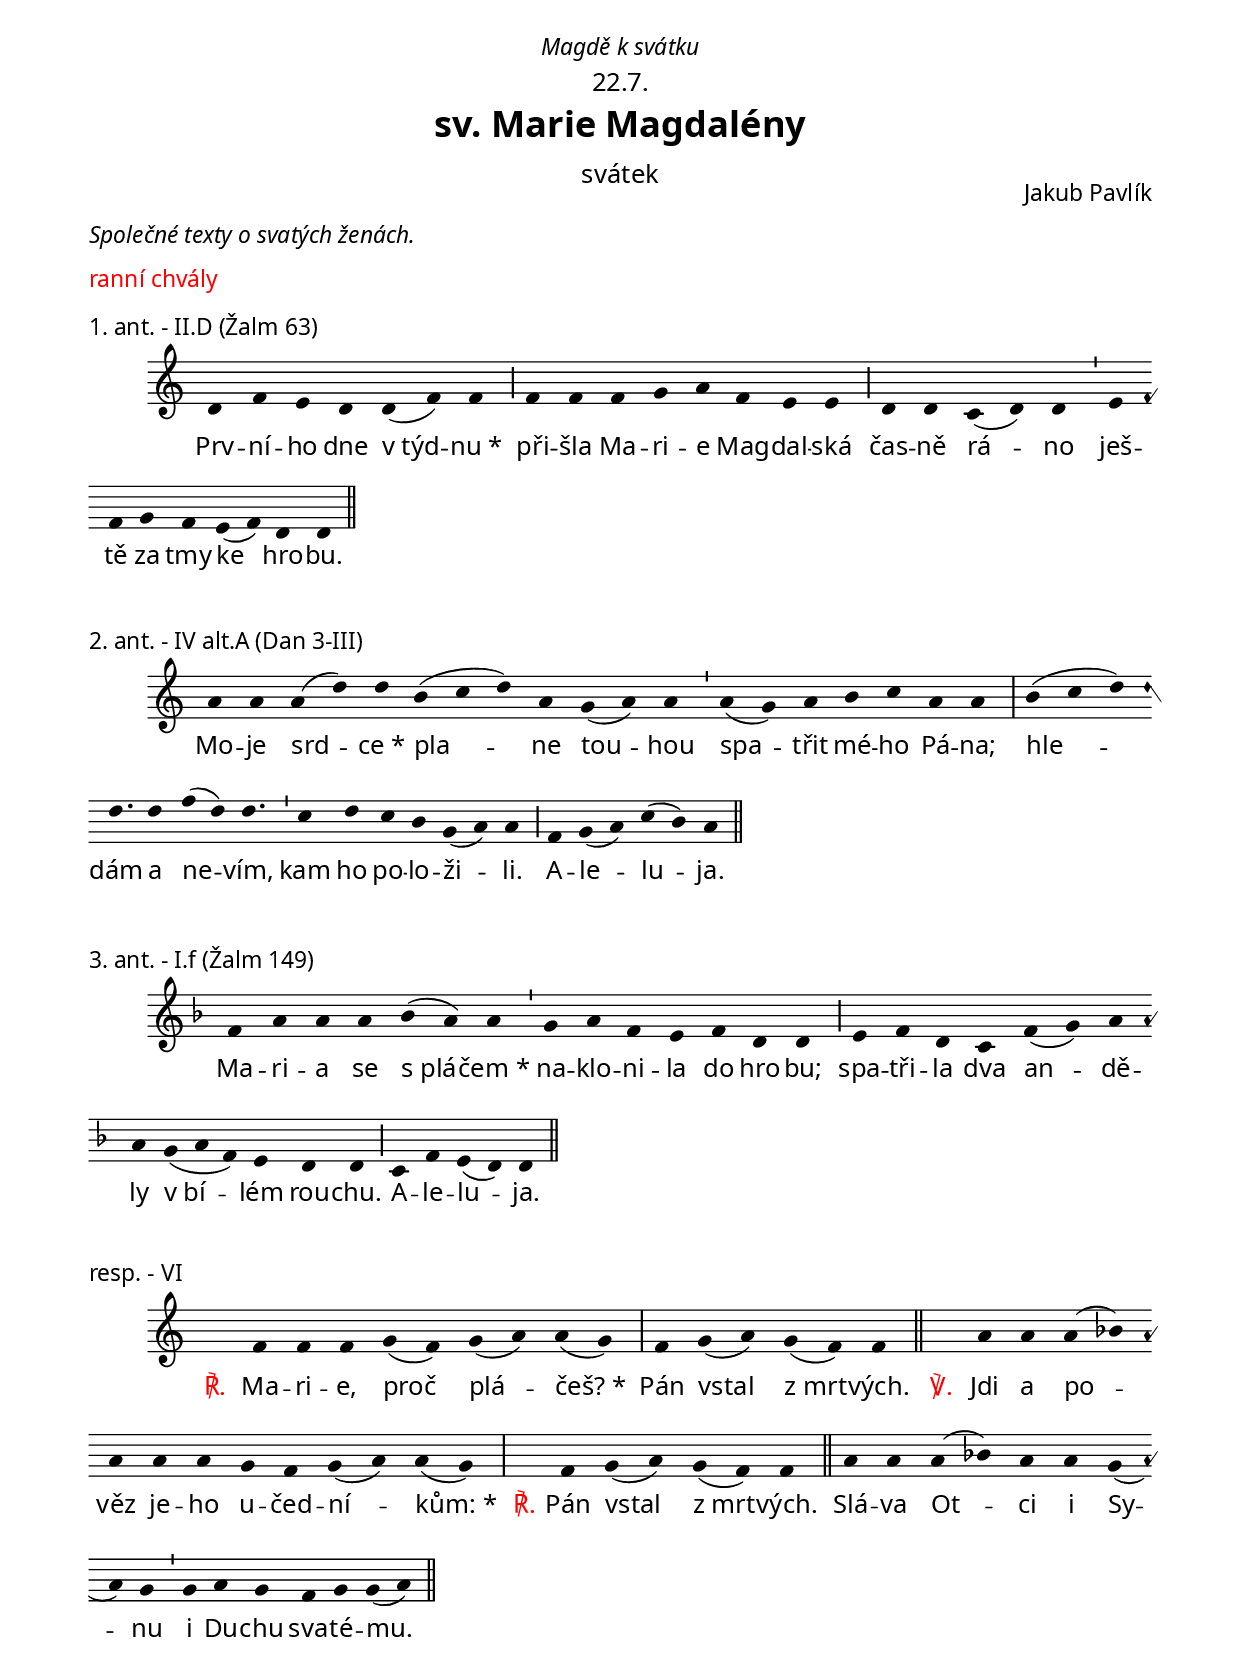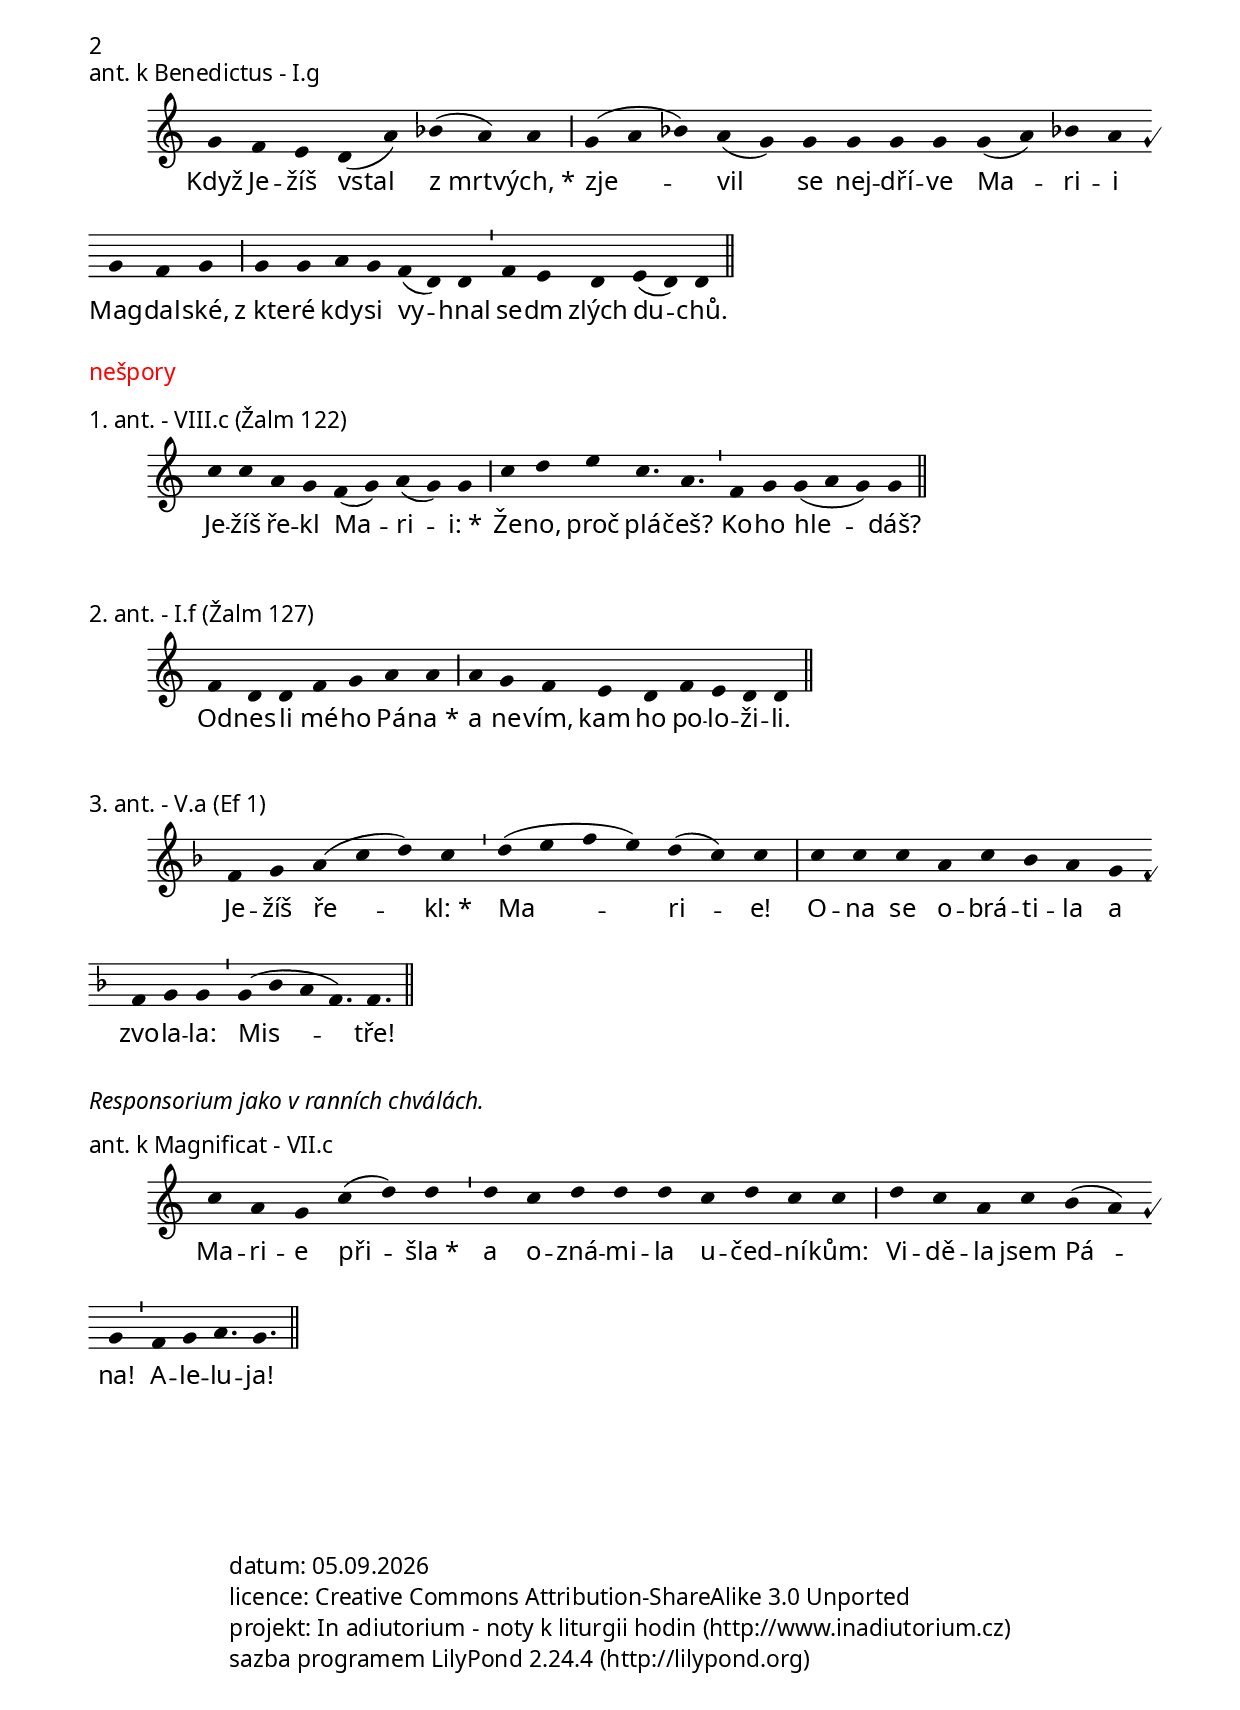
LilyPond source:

\version "2.15.37"

\include "../spolecne.ly"
\include "../dilyresponsorii.ly"

\header {
  title = \markup\titleSvatek
            "sv. Marie Magdalény"
            svátek
            22.7.
  composer = "Jakub Pavlík"
  dedication = \markup\italic "Magdě k svátku"
}

\markup\communia #'(#:zena)

\markup {\nadpisHodinka {"ranní chvály"}}

\score {
  \relative c' {
    \choralniRezim
    d4 f e d d( f) f \barMaior
    f f f g a f e e \barMaior
    d4 d c( d) d \barMin e f g f e( f) d d \barFinalis
  }
  \addlyrics {
    Prv -- ní -- ho dne v_týd -- nu_*
    při -- šla Ma -- ri -- e Mag -- dal -- ská
    čas -- ně rá -- no ješ -- tě za tmy ke hro -- bu.
  }
  \header {
    quid = "1. ant."
    modus = "II"
    differentia = "D"
    psalmus = "Žalm 63"
    id = "rch-a1"
    piece = \markup\sestavTitulek
  }
}

\score {
  \relative c'' {
    \choralniRezim
    a4 a a( d) d b( c d) a g( a) a \barMin
    a( g) a b c a a \barMax
    b4( c d) d4. d4 f( d) d4. \barMin c4 d c b g( a) a \barMaior
    f g( a) c( b) a \barFinalis
  }
  \addlyrics {
    Mo -- je srd -- ce_* pla -- ne tou -- hou
    spa -- třit mé -- ho Pá -- na;
    hle -- dám a ne -- vím, kam ho po -- lo -- ži -- li.
    A -- le -- lu -- ja.
  }
  \header {
    quid = "2. ant."
    modus = "IV alt"
    differentia = "A"
    psalmus = "Dan 3-III"
    placet = "závěr by zasloužil trochu péče"
    id = "rch-a2"
    piece = \markup\sestavTitulek
  }
}

\score {
  \relative c' {
    \choralniRezim
    \key f \major
    f4 a a a bes( a) a \barMin
    g a f e f d d \barMaior
    e f d c f( g) a a
    g( a f) e d d \barMaior
    c f e( d) d \barFinalis
  }
  \addlyrics {
    Ma -- ri -- a se s_plá -- čem_*
    na -- klo -- ni -- la do hro -- bu;
    spa -- tři -- la dva an -- dě -- ly
    v_bí -- lém rou -- chu.
    A -- le -- lu -- ja.
  }
  \header {
    quid = "3. ant."
    modus = "I"
    differentia = "f"
    psalmus = "Žalm 149"
    id = "rch-a3"
    piece = \markup\sestavTitulek
  }
}

\score {
  \relative c' {
    \choralniRezim

    % R
    \neviditelna c
    f4 f f g( f) g( a) a( g) \barMax
    f g( a) g( f) f \barFinalis

    % V
    \neviditelna g
    a4 a a( bes) a a a g f g( a) a( g) \barMax

    % R
    \neviditelna g
    f g( a) g( f) f \barFinalis

    % Slava
    \respVIdoxologie \barFinalis
  }
  \addlyrics {
    \Response Ma -- ri -- e, proč plá -- češ?_* Pán vstal z_mrt -- vých.
    \Verse Jdi a po -- věz je -- ho u -- čed -- ní -- kům:_*
    \Response Pán vstal z_mrt -- vých.
    \textRespDoxologie
  }
  \header {
    quid = "resp."
    modus = "VI"
    id = "rch-resp"
    piece = \markup\sestavTitulekResp
  }
}

\pageBreak

\score {
  \relative c'' {
    \choralniRezim
    g4 f e d( a') bes( a) a \barMaior
    g( a bes) a( g) g g g g g( a) bes a g f g \barMaior
    g g a g f( d) d \barMin f e d e( d) d \barFinalis
  }
  \addlyrics {
    Když Je -- žíš vstal z_mrt -- vých,_*
    zje -- vil se nej -- dří -- ve
    Ma -- ri -- i Mag -- dal -- ské,
    z_kte -- ré kdy -- si vy -- hnal
    se -- dm zlých du -- chů.
  }
  \header {
    quid = "ant. k Benedictus"
    modus = "I"
    differentia = "g"
    psalmus = ""
    placet = "slabší"
    id = "rch-aben"
    piece = \markup\sestavTitulekBezZalmu
  }
}

\markup {\nadpisHodinka {"nešpory"}}

\score {
  \relative c'' {
    \choralniRezim
    c4 c a g f( g) a( g) g \barMaior
    c4 d e c4. a \barMin f4 g g( a g) g \barFinalis
  }
  \addlyrics {
    Je -- žíš ře -- kl Ma -- ri -- i:_* Že -- no, proč plá -- češ?
    Ko -- ho hle -- dáš?
  }
  \header {
    quid = "1. ant."
    modus = "VIII"
    differentia = "c"
    psalmus = "Žalm 122"
    placet = "závěr není z nejzpěvnějších"
    id = "ne-a1"
    piece = \markup\sestavTitulek
  }
}

\score {
  \relative c' {
    \choralniRezim
    f4 d d f g a a \barMaior
    a g f e d f e d d \barFinalis
  }
  \addlyrics {
    Od -- nes -- li mé -- ho Pá -- na_*
    a ne -- vím, kam ho po -- lo -- ži -- li.
  }
  \header {
    quid = "2. ant."
    modus = "I"
    differentia = "f"
    psalmus = "Žalm 127"
    id = "ne-a2"
    piece = \markup\sestavTitulek
  }
}

\score {
  \relative c' {
    \choralniRezim
    \key f \major
    f4 g a( c d) c \barMin
    d( e f e) d( c) c \barMax
    c4 c c a c bes a g f g g \barMin
    g( bes a f4.) f \barFinalis
  }
  \addlyrics {
    Je -- žíš ře -- kl:_*
    Ma -- ri -- e!
    O -- na se o -- brá -- ti -- la a zvo -- la -- la: Mis -- tře!
  }
  \header {
    quid = "3. ant."
    modus = "V"
    differentia = "a"
    psalmus = "Ef 1"
    id = "ne-a3"
    piece = \markup\sestavTitulek
  }
}

\markup\italic { Responsorium jako v ranních chválách. }

\score {
  \relative c'' {
    \choralniRezim
    c4 a g c( d) d \barMin
    d c d d d c d c c \barMaior
    d c a c b( a) g \barMin
    f g a4. g \barFinalis
  }
  \addlyrics {
    Ma -- ri -- e při -- šla_*
    a o -- zná -- mi -- la u -- čed -- ní -- kům:
    Vi -- dě -- la jsem Pá -- na!
    A -- le -- lu -- ja!
  }
  \header {
    quid = "ant. k Magnificat"
    quidbreve = "ant."
    modus = "VII"
    differentia = "c"
    psalmus = "Magnificat"
    id = "ne-amag"
    piece = \markup\sestavTitulekBezZalmu
  }
}